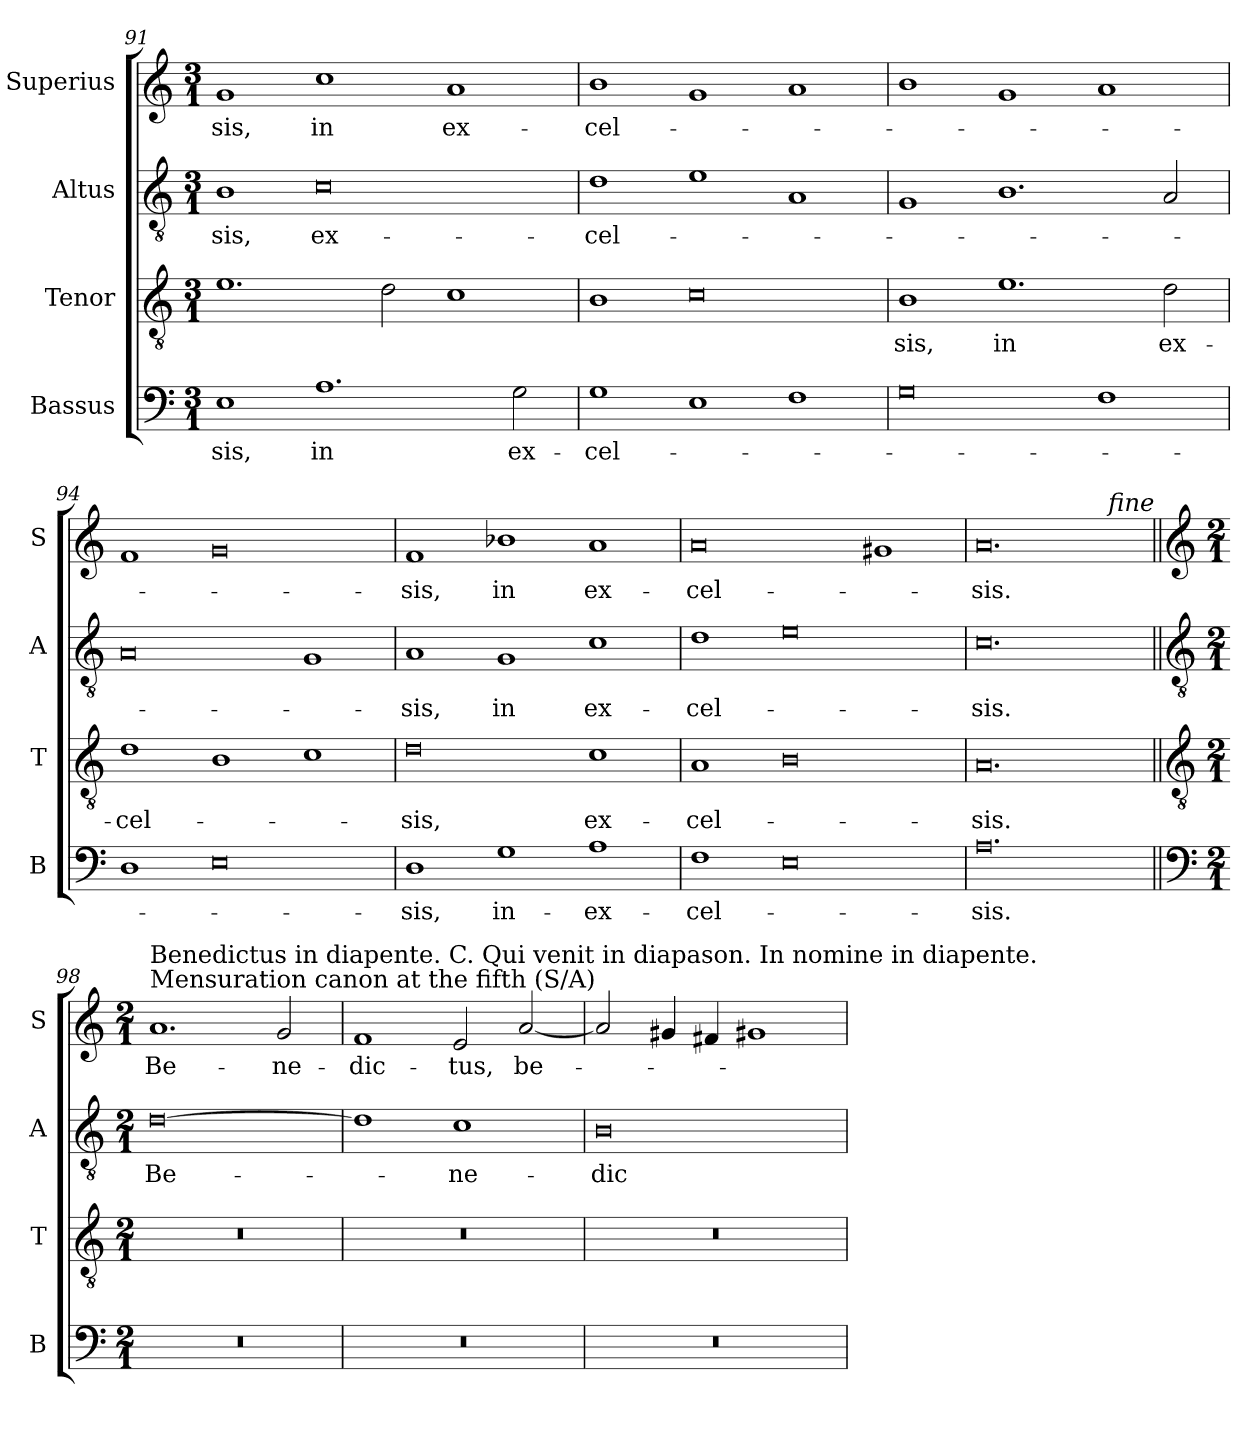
**kern	**text	**kern	**text	**kern	**text	**kern	**text
*part4	*part4	*part3	*part3	*part2	*part2	*part1	*part1
*staff4	*staff4	*staff3	*staff3	*staff2	*staff2	*staff1	*staff1
*I"Bassus	*	*I"Tenor	*	*I"Altus	*	*I"Superius	*
*I'B	*	*I'T	*	*I'A	*	*I'S	*
*clefF4	*	*clefGv2	*	*clefGv2	*	*clefG2	*
*k[]	*	*k[]	*	*k[]	*	*k[]	*
*M3/1	*	*M3/1	*	*M3/1	*	*M3/1	*
=91	=91	=91	=91	=91	=91	=91	=91
1E	-sis,	1.e	.	1B	-sis,	1g	-sis,
1.A	in	.	.	0c	ex-	1cc	in
.	.	2d\	.	.	.	.	.
.	.	1c	.	.	.	1a	ex-
2G\	ex-	.	.	.	.	.	.
=92	=92	=92	=92	=92	=92	=92	=92
1G	-cel-	1B	.	1d	-cel-	1b	-cel-
1E	.	0c	.	1e	.	1g	.
1F	.	.	.	1A	.	1a	.
=93	=93	=93	=93	=93	=93	=93	=93
0G	.	1B	-sis,	1G	.	1b	.
.	.	1.e	in	1.B	.	1g	.
1F	.	.	.	.	.	1a	.
.	.	2d\	ex-	2A/	.	.	.
=94	=94	=94	=94	=94	=94	=94	=94
1D	.	1d	-cel-	0A	.	1f	.
0E	.	1B	.	.	.	0g	.
.	.	1c	.	1G	.	.	.
=95	=95	=95	=95	=95	=95	=95	=95
1D	-sis,	0d	-sis,	1A	-sis,	1f	-sis,
1G	in-	.	.	1G	in	1b-X	in
1A	-ex-	1c	ex-	1c	ex-	1a	ex-
=96	=96	=96	=96	=96	=96	=96	=96
1F	-cel-	1A	-cel-	1d	-cel-	0a	-cel-
0E	.	0B	.	0e	.	.	.
.	.	.	.	.	.	1g#X	.
=97	=97	=97	=97	=97	=97	=97	=97
0.A	-sis.	0.A	-sis.	0.c	-sis.	0.a	-sis.
!	!	!	!	!	!	!LO:TX:a:i:rj:t=fine	!
!!LO:LB:g=z
=98||	=98||	=98||	=98||	=98||	=98||	=98||	=98||
*clefF4	*	*clefGv2	*	*clefGv2	*	*clefG2	*
*k[]	*	*k[]	*	*k[]	*	*k[]	*
*M2/1	*	*M2/1	*	*M2/1	*	*M2/1	*
!	!	!	!	!	!	!LO:TX:a:t=Mensuration canon at the fifth (S/A)	!
!	!	!	!	!	!	!LO:TX:a:t=Benedictus in diapente. C. Qui venit in diapason. In nomine in diapente.	!
0r	.	0r	.	[0d	Be-	1.a	Be-
.	.	.	.	.	.	2g/	-ne-
=99	=99	=99	=99	=99	=99	=99	=99
0r	.	0r	.	1d]	.	1f	-dic-
.	.	.	.	1c	-ne-	2e/	-tus,
.	.	.	.	.	.	[2a/	be-
=100	=100	=100	=100	=100	=100	=100	=100
0r	.	0r	.	0B	-dic-	2a/]	.
.	.	.	.	.	.	4g#X/	.
.	.	.	.	.	.	4f#X/	.
.	.	.	.	.	.	1g#X	.
=	=	=	=	=	=	=	=
*-	*-	*-	*-	*-	*-	*-	*-
